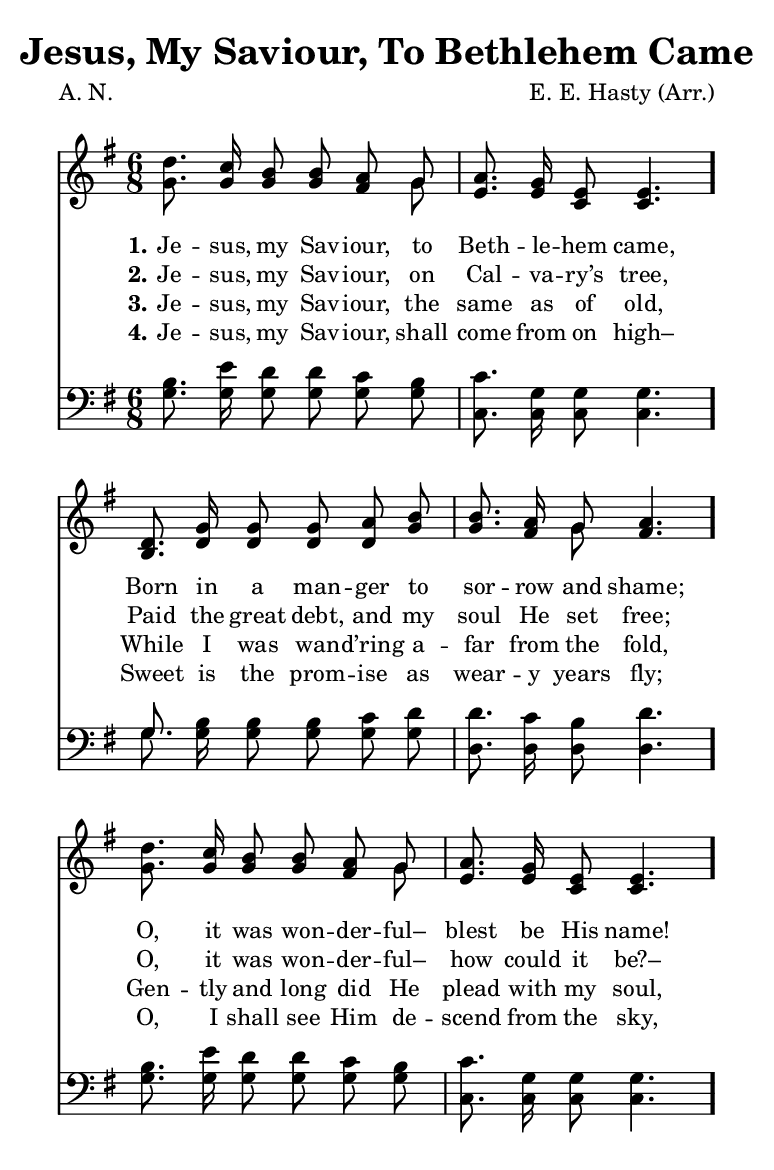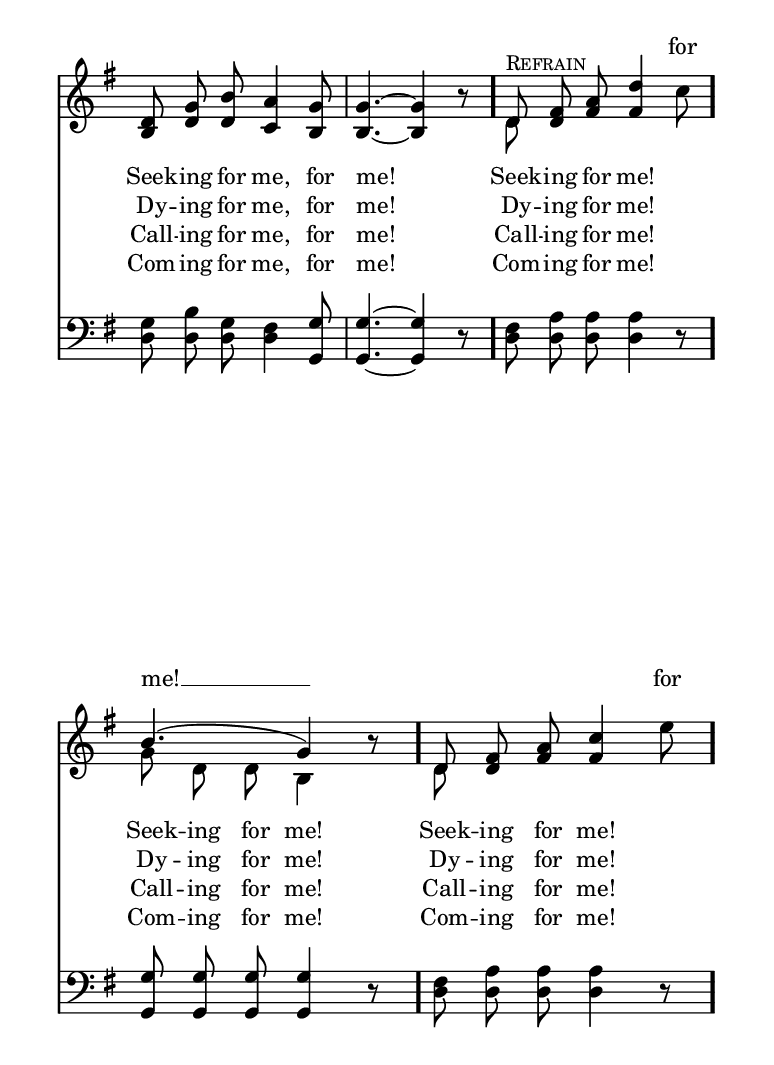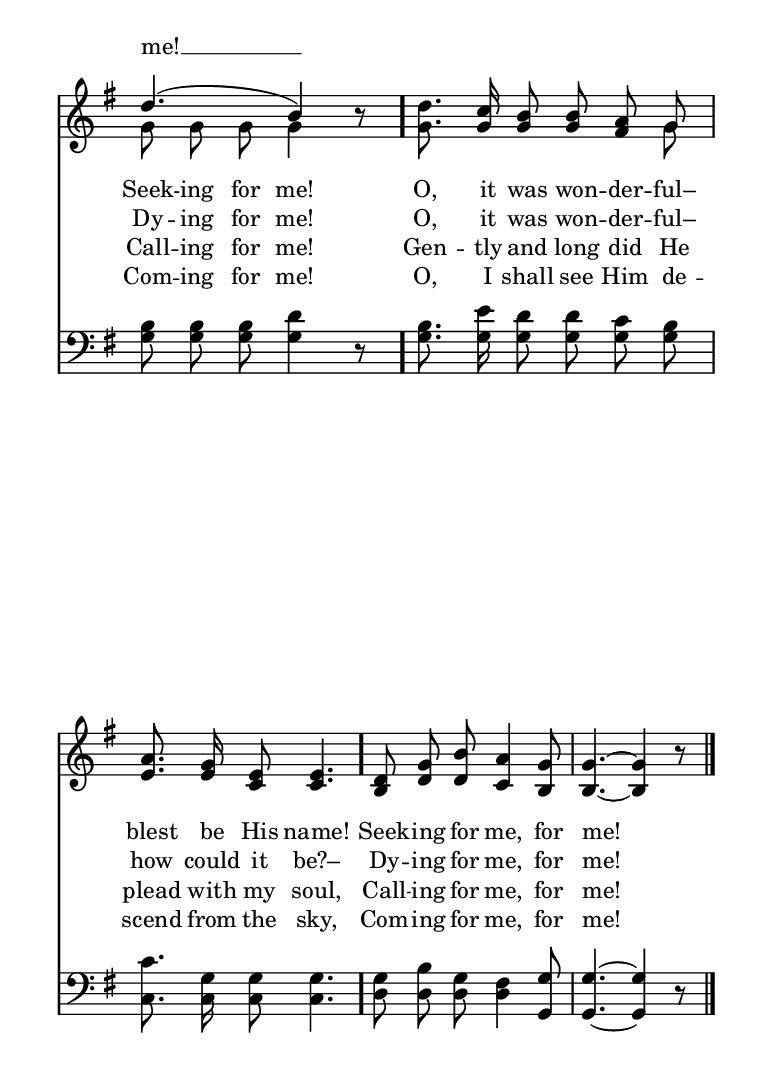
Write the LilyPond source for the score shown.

\include "common/global.ily"
\paper {
  \include "common/paper.ily"
  ragged-last-bottom = ##t
  systems-per-page = #(cond (is-eogsized 4) (#t #f))
  system-count = #(cond (is-eogsized 5) (#t #f))
  page-count = #(cond (is-eogsized 2) (#t #f))
}

\header{
  %children
  hymnnumber = "344"
  title = "Jesus, My Saviour, To Bethlehem Came"
  tunename = ""
  meter = ""
  poet = "A. N."
  composer = "E. E. Hasty (Arr.)"
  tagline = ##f
}

global = {
  \include "common/overrides.ily"
  \override Staff.TimeSignature.style = #'numbered
  \time 6/8
  \override Score.MetronomeMark.transparent = ##t % hide all fermata changes too
  \tempo 4=80
  \key g \major
  \autoBeamOff
}

patternA = { c8. c16 c8 c c c | c8. c16 c8 c4. }
patternB = { c8 c c c4 c8 | c4. ~ c4 c8 }

notesSoprano = {
\global
\relative c'' {

  \changePitch \patternA { d c b b a g | a g e e }
  \changePitch \patternA { d g g g a b | b a g a }
  \changePitch \patternA { d c b b a g | a g e e }
  \changePitch \patternB { d g b a g | g g r }

  d8^\markup { \small \caps "Refrain" } fis a d4 c8 | b4.( g4) r8 |
  d8 fis a c4 e8 | d4.( b4) r8 |
  \changePitch \patternA { d c b b a g | a g e e }
  \changePitch \patternB { d g b a g | g g r }

  \bar "|."

}
}

notesAlto = {
\global
\relative e' {

  \changePitch \patternA { g g g g fis g | e e c c }
  \changePitch \patternA { b d d d d g | g fis g fis }
  \changePitch \patternA { g g g g fis g | e e c c }
  \changePitch \patternB { b d d c b | b b r }

  d8 d fis fis4 r8 | g8 d d b4 r8 |
  d8 d fis fis4 r8 | g8 g g g4 r8 |
  \changePitch \patternA { g g g g fis g | e e c c }
  \changePitch \patternB { b d d c b | b b r }

}
}

notesTenor = {
\global
\relative a {

  \changePitch \patternA { b e d d c b | c g g g }
  \changePitch \patternA { g b b b c d | d c b d }
  \changePitch \patternA { b e d d c b | c g g g }
  \changePitch \patternB { g b g fis g | g g r }

  fis8 a a a4 r8 | g8 g g g4 r8 |
  fis8 a a a4 r8 | b8 b b d4 r8
  \changePitch \patternA { b e d d c b | c g g g }
  \changePitch \patternB { g b g fis g | g g r }

}
}

notesBass = {
\global
\relative f {

  \changePitch \patternA { g g g g g g | c, c c c }
  \changePitch \patternA { g' g g g g g | d d d d }
  \changePitch \patternA { g g g g g g | c, c c c }
  \changePitch \patternB { d d d d g, | g g r }

  d'8 d d d4 r8 | g,8 g g g4 r8 |
  d'8 d d d4 r8 | g8 g g g4 r8 |
  \changePitch \patternA { g g g g g g | c, c c c }
  \changePitch \patternB { d d d d g, | g g r }

}
}

wordsA = \lyricmode {
\set stanza = "1."

Je -- sus, my Sav -- iour, to Beth -- le -- hem came, \bar "."
Born in a man -- ger to sor -- row and shame; \bar "."
O, it was won -- der -- ful– blest be His name! \bar "."
Seek -- ing for me, for me! \bar "."
%{HIDE>%} Seek -- ing for me! %{<HIDE%} \bar "."
%{HIDE>%} Seek -- ing for me! %{<HIDE%} \bar "." \eogbreak
%{HIDE>%} Seek -- ing for me! %{<HIDE%} \bar "."
%{HIDE>%} Seek -- ing for me! %{<HIDE%} \bar "."
%{HIDE>%} O, it was won -- der -- ful– blest be His name! %{<HIDE%} \bar "."
%{HIDE>%} Seek -- ing for me, for me! %{<HIDE%} \bar "."

}

wordsB = \lyricmode {
\set stanza = "2."

Je -- sus, my Sav -- iour, on Cal -- va -- ry’s tree,
Paid the great debt, and my soul He set free;
O, it was won -- der -- ful– how could it be?–
Dy -- ing for me, for me!
%{HIDE>%} Dy -- ing for me! %{<HIDE%}
%{HIDE>%} Dy -- ing for me! %{<HIDE%}
%{HIDE>%} Dy -- ing for me! %{<HIDE%}
%{HIDE>%} Dy -- ing for me! %{<HIDE%}
%{HIDE>%} O, it was won -- der -- ful– how could it be?– %{<HIDE%}
%{HIDE>%} Dy -- ing for me, for me! %{<HIDE%}

}

wordsC = \lyricmode {
\set stanza = "3."

Je -- sus, my Sav -- iour, the same as of old,
While I was wan -- d’ring a -- far from the fold,
Gen -- tly and long did He plead with my soul, % original has "Gent -- ly"
Call -- ing for me, for me!
%{HIDE>%} Call -- ing for me! %{<HIDE%}
%{HIDE>%} Call -- ing for me! %{<HIDE%}
%{HIDE>%} Call -- ing for me! %{<HIDE%}
%{HIDE>%} Call -- ing for me! %{<HIDE%}
%{HIDE>%} Gen -- tly and long did He plead with my soul, %{<HIDE%}
%{HIDE>%} Call -- ing for me, for me! %{<HIDE%}

}

wordsD = \lyricmode {
\set stanza = "4."

Je -- sus, my Sav -- iour, shall come from on high–
Sweet is the prom -- ise as wear -- y years fly; % original has "pro -- mise" and "wea -- ry"
O, I shall see Him de -- scend from the sky,
Com -- ing for me, for me!
%{HIDE>%} Com -- ing for me! %{<HIDE%}
%{HIDE>%} Com -- ing for me! %{<HIDE%}
%{HIDE>%} Com -- ing for me! %{<HIDE%}
%{HIDE>%} Com -- ing for me! %{<HIDE%}
%{HIDE>%} O, I shall see Him de -- scend from the sky, %{<HIDE%}
%{HIDE>%} Com -- ing for me, for me! %{<HIDE%}

}

SopranoRefrainA = \lyricmode {

\repeat unfold 40 { \skip 4 }
for me! __ "" % TODO these empty quotes cause a lyric error but something is necessary to prevent a too-long underline
\repeat unfold 3 { \skip 4 }
for me! __

}

\score {
  \context ChoirStaff <<
    \context Staff = upper <<
      \set Staff.autoBeaming = ##f
      \set ChoirStaff.systemStartDelimiter = #'SystemStartBar
      \set ChoirStaff.printPartCombineTexts = ##f
      \partcombine #'(2 . 9) \notesSoprano \notesAlto
      \context NullVoice = sopranos { \voiceOne << \notesSoprano >> }
      \context NullVoice = altos { \voiceTwo << \notesAlto >> }
      \context Lyrics = one   \lyricsto altos \wordsA
      \context Lyrics = two   \lyricsto altos \wordsB
      \context Lyrics = three \lyricsto altos \wordsC
      \context Lyrics = four  \lyricsto altos \wordsD
    >>
    \new Lyrics \with { alignAboveContext = upper } \lyricsto sopranos \SopranoRefrainA
    \context Staff = men <<
      \set Staff.autoBeaming = ##f
      \clef bass
      \set ChoirStaff.printPartCombineTexts = ##f
      \partcombine #'(2 . 9) \notesTenor \notesBass
      \context NullVoice = tenors { \voiceOne << \notesTenor >> }
      \context NullVoice = basses { \voiceTwo << \notesBass >> }
    >>
  >>
  \layout {
    \include "common/layout.ily"
  }
  \midi{
    \include "common/midi.ily"
  }
}

\version "2.19.49"  % necessary for upgrading to future LilyPond versions.

% vi:set et ts=2 sw=2 ai nocindent syntax=lilypond:
